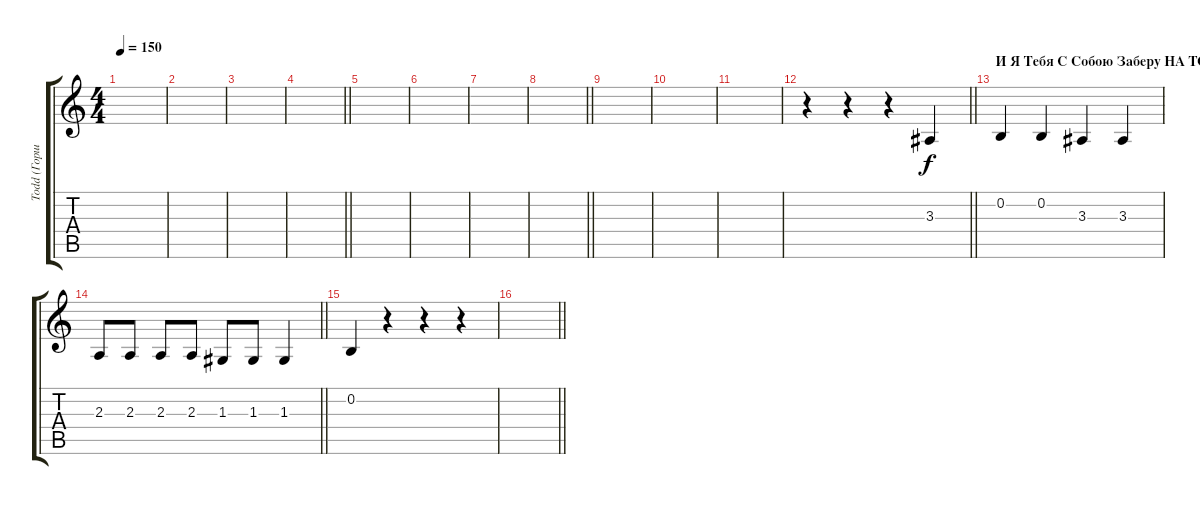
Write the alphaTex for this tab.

\track ("Todd (Горшенёв)" "Todd (Горш") {instrument bassoon}
\staff {score tabs}
\tuning (E4 B3 G3 D3 A2 E2) {hide}
\ts (4 4)
\tempo 150
\clef g2
\ks c
|
|
|
\barLineRight lightlight
|
|
|
|
\barLineRight lightlight
|
|
|
|
\barLineRight lightlight
r.4 r.4 r.4 3.3.4 |
\section ("" "И Я Тебя С Собою Заберу НА ТОТ СВЕТ!!!")
0.2.4 0.2.4 3.3.4 3.3.4 |
\barLineRight lightlight
2.3.8 2.3.8 2.3.8 2.3.8 1.3.8 1.3.8 1.3.4 |
0.2.4 r.4 r.4 r.4 |
\barLineRight lightlight
